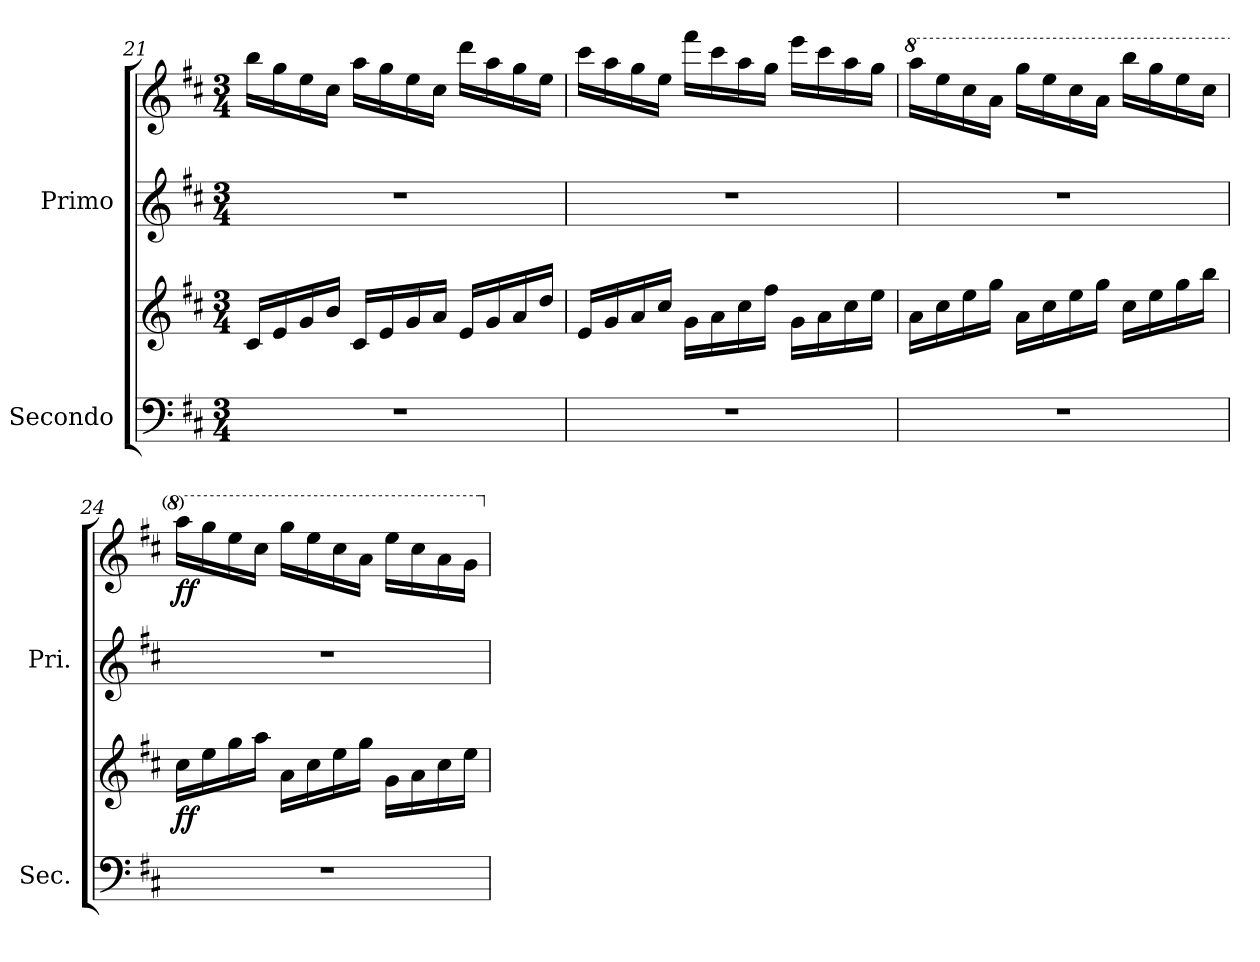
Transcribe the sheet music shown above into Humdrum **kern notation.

**kern	**kern	**dynam	**kern	**kern	**dynam
*part2	*part2	*part2	*part1	*part1	*part1
*staff4	*staff3	*staff3/4	*staff2	*staff1	*staff1/2
*I"Secondo	*	*	*I"Primo	*	*
*I'Sec.	*	*	*I'Pri.	*	*
!!LO:LB:g=z
*clefF4	*clefG2	*	*clefG2	*clefG2	*
*k[f#c#]	*k[f#c#]	*	*k[f#c#]	*k[f#c#]	*
*M3/4	*M3/4	*	*M3/4	*M3/4	*
=21	=21	=21	=21	=21	=21
2.r	16c#/LL	.	2.r	16bb\LL	.
.	16e/	.	.	16gg\	.
.	16g/	.	.	16ee\	.
.	16b/JJ	.	.	16cc#\JJ	.
.	16c#/LL	.	.	16aa\LL	.
.	16e/	.	.	16gg\	.
.	16g/	.	.	16ee\	.
.	16a/JJ	.	.	16cc#\JJ	.
.	16e/LL	.	.	16ddd\LL	.
.	16g/	.	.	16aa\	.
.	16a/	.	.	16gg\	.
.	16dd/JJ	.	.	16ee\JJ	.
=22	=22	=22	=22	=22	=22
2.r	16e/LL	.	2.r	16ccc#\LL	.
.	16g/	.	.	16aa\	.
.	16a/	.	.	16gg\	.
.	16cc#/JJ	.	.	16ee\JJ	.
.	16g\LL	.	.	16fff#\LL	.
.	16a\	.	.	16ccc#\	.
.	16cc#\	.	.	16aa\	.
.	16ff#\JJ	.	.	16gg\JJ	.
.	16g\LL	.	.	16eee\LL	.
.	16a\	.	.	16ccc#\	.
.	16cc#\	.	.	16aa\	.
.	16ee\JJ	.	.	16gg\JJ	.
=23	=23	=23	=23	=23	=23
*	*	*	*	*8va	*
2.r	16a\LL	.	2.r	16aaa\LL	.
.	16cc#\	.	.	16eee\	.
.	16ee\	.	.	16ccc#\	.
.	16gg\JJ	.	.	16aa\JJ	.
.	16a\LL	.	.	16ggg\LL	.
.	16cc#\	.	.	16eee\	.
.	16ee\	.	.	16ccc#\	.
.	16gg\JJ	.	.	16aa\JJ	.
.	16cc#\LL	.	.	16bbb\LL	.
.	16ee\	.	.	16ggg\	.
.	16gg\	.	.	16eee\	.
.	16bb\JJ	.	.	16ccc#\JJ	.
!!LO:LB:g=z
=24	=24	=24	=24	=24	=24
!	!	!LO:DY:b	!	!	!LO:DY:b
2.r	16cc#\LL	ff	2.r	16aaa\LL	ff
.	16ee\	.	.	16ggg\	.
.	16gg\	.	.	16eee\	.
.	16aa\JJ	.	.	16ccc#\JJ	.
.	16a\LL	.	.	16ggg\LL	.
.	16cc#\	.	.	16eee\	.
.	16ee\	.	.	16ccc#\	.
.	16gg\JJ	.	.	16aa\JJ	.
.	16g\LL	.	.	16eee\LL	.
.	16a\	.	.	16ccc#\	.
.	16cc#\	.	.	16aa\	.
.	16ee\JJ	.	.	16gg\JJ	.
*	*	*	*	*X8va	*
=	=	=	=	=	=
*-	*-	*-	*-	*-	*-
